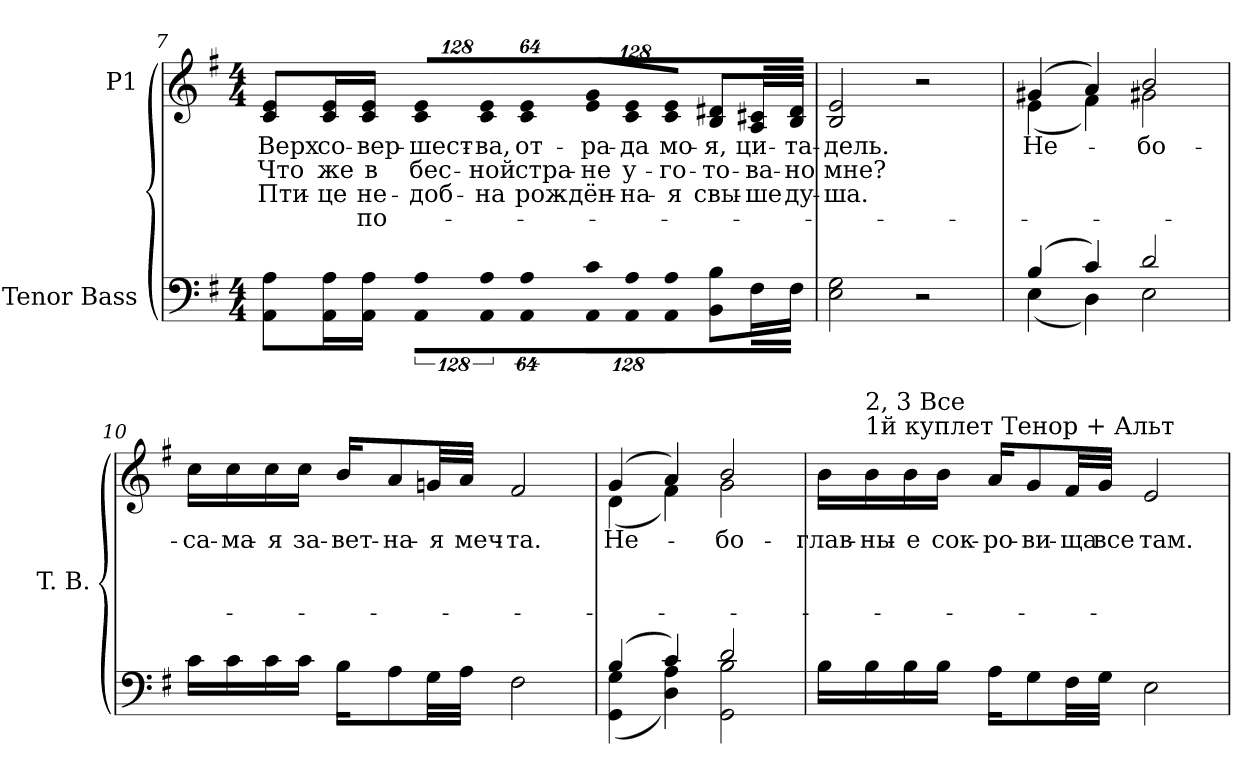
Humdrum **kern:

**kern	**kern	**text	**text	**text	**text
*part2	*part1	*part1	*part1	*part1	*part1
*staff2	*staff1	*staff1	*staff1	*staff1	*staff1
*I"Tenor Bass	*I"P1	*	*	*	*
*I'T. B.	*	*	*	*	*
!!LO:LB:g=z
*clefF4	*clefG2	*	*	*	*
*k[f#]	*k[f#]	*	*	*	*
*e:	*e:	*	*	*	*
*M4/4	*M4/4	*	*	*	*
=7	=7	=7	=7	=7	=7
!	!	!LO:LY:b:color=#000000	!LO:LY:b:color=#000000	!LO:LY:b:color=#000000	!
8AAi\ 8AiL	8ci/ 8eiL	Верх	Что	-Пти-	.
!	!	!LO:LY:b:color=#000000	!LO:LY:b:color=#000000	!LO:LY:b:color=#000000	!
16AAi\ 16AiL	16ci/ 16eiL	со-	же	-це	.
!	!	!LO:LY:b:color=#000000	!LO:LY:b:color=#000000	!LO:LY:b:color=#000000	!LO:LY:b:color=#000000
16AAi\ 16AiJJ	16ci/ 16eiJJ	-вер-	в	не-	по-
!LO:N:vis=8	!	!	!	!	!
*	*Xbrackettup	*	*	*	*
!	!LO:N:vis=8	!	!	!	!
!	!	!LO:LY:b:color=#000000	!LO:LY:b:color=#000000	!LO:LY:b:color=#000000	!
1024%85AAi\ 1024%85AiL	1024%85ci/ 1024%85eiL	-шест-	-бес-	-доб-	.
!LO:N:vis=8	!LO:N:vis=8	!	!	!	!
!	!	!LO:LY:b:color=#000000	!LO:LY:b:color=#000000	!LO:LY:b:color=#000000	!
1024%85AAi\ 1024%85Ai	1024%85ci/ 1024%85ei	-ва,	-ной	-на	.
!LO:N:vis=8	!LO:N:vis=8	!	!	!	!
!	!	!LO:LY:b:color=#000000	!LO:LY:b:color=#000000	!LO:LY:b:color=#000000	!
512%43AAi\ 512%43AiJ	512%43ci/ 512%43eiJ	от-	стра-	рож-	.
!LO:N:vis=8	!LO:N:vis=8	!	!	!	!
!	!	!LO:LY:b:color=#000000	!LO:LY:b:color=#000000	!LO:LY:b:color=#000000	!
1024%85AAi\ 1024%85ciL	1024%85ei/ 1024%85giL	-ра-	-не	-дён-	.
!LO:N:vis=8	!LO:N:vis=8	!	!	!	!
!	!	!LO:LY:b:color=#000000	!LO:LY:b:color=#000000	!LO:LY:b:color=#000000	!
1024%85AAi\ 1024%85Ai	1024%85ci/ 1024%85ei	-да	у-	-на-	.
!LO:N:vis=8	!LO:N:vis=8	!	!	!	!
!	!	!LO:LY:b:color=#000000	!LO:LY:b:color=#000000	!LO:LY:b:color=#000000	!
512%43AAi\ 512%43AiJ	512%43ci/ 512%43eiJ	мо-	-го-	-я	.
!	!	!LO:LY:b:color=#000000	!LO:LY:b:color=#000000	!LO:LY:b:color=#000000	!
8BBi\ 8BiL	8Bi/ 8d#XiL	-я,	-то-	свы-	.
!	!	!LO:LY:b:color=#000000	!LO:LY:b:color=#000000	!LO:LY:b:color=#000000	!
16F#i\L	16Ai/ 16c#XiL	ци-	-ва-	-ше	.
!	!	!LO:LY:b:color=#000000	!LO:LY:b:color=#000000	!LO:LY:b:color=#000000	!
16F#i\JJ	16Bi/ 16d#iJJ	-та-	-но	ду-	.
=8	=8	=8	=8	=8	=8
!	!	!LO:LY:b:color=#000000	!LO:LY:b:color=#000000	!LO:LY:b:color=#000000	!
2Ei\ 2Gi	2Bi/ 2ei	-дель.	мне?	-ша.	.
2r	2r	.	.	.	.
=9	=9	=9	=9	=9	=9
*^	*	*	*	*	*
!	!	!LO:TX:a:Bi:t=Припев	!	!	!	!
!	!	!	!LO:LY:b:color=#000000	!	!	!
*	*	*^	*	*	*	*
(4Bi/	(4Ei\	(4g#Xi/	(4ei\	Не-	.	.	.
4ci/)	4Di\)	4ai/)	4f#i\)	.	.	.	.
!	!	!	!	!LO:LY:b:color=#000000	!	!	!
2di/	2Ei\	2bi/	2g#Xi\	-бо-	.	.	.
*v	*v	*	*	*	*	*	*
*	*v	*v	*	*	*	*
!!LO:LB:g=z
=10	=10	=10	=10	=10	=10
*^	*^	*	*	*	*
!	!	!LO:TX:a:t=1й куплет Тенор	!	!	!	!	!
!	!	!LO:TX:t=2, 3 Все	!	!	!	!	!
!	!	!	!	!LO:LY:b:color=#000000	!	!	!
*v	*v	*	*	*	*	*	*
*	*v	*v	*	*	*	*
16ci\LL	16cci\LL	-са-	.	.	.
!	!	!LO:LY:b:color=#000000	!	!	!
16ci\	16cci\	-ма-	.	.	.
!	!	!LO:LY:b:color=#000000	!	!	!
16ci\	16cci\	-я	.	.	.
!	!	!LO:LY:b:color=#000000	!	!	!
16ci\JJ	16cci\JJ	за-	.	.	.
!	!	!LO:LY:b:color=#000000	!	!	!
16Bi\KL	16bi/KL	-вет-	.	.	.
!	!	!LO:LY:b:color=#000000	!	!	!
8Ai\	8ai/	-на-	.	.	.
!	!	!LO:LY:b:color=#000000	!	!	!
32Gi\LL	32gni/LL	-я	.	.	.
!	!	!LO:LY:b:color=#000000	!	!	!
32Ai\JJJ	32ai/JJJ	меч-	.	.	.
!	!	!LO:LY:b:color=#000000	!	!	!
2F#i\	2f#i/	-та.	.	.	.
=11	=11	=11	=11	=11	=11
*^	*	*	*	*	*
!	!	!	!LO:LY:b:color=#000000	!	!	!
*	*	*^	*	*	*	*
(4Bi/	(4GGi\ 4Gi	(4gi/	(4di\	Не-	.	.	.
4ci/)	4Di\ 4Ai)	4ai/)	4f#i\)	.	.	.	.
!	!	!	!	!LO:LY:b:color=#000000	!	!	!
2di/	2GGi\ 2Bi	2bi/	2gi\	-бо-	.	.	.
*v	*v	*	*	*	*	*	*
*	*v	*v	*	*	*	*
=12	=12	=12	=12	=12	=12
*^	*^	*	*	*	*
!	!	!	!	!LO:LY:b:color=#000000	!	!	!
*v	*v	*	*	*	*	*	*
*	*v	*v	*	*	*	*
16Bi\LL	16bi\LL	-глав-	.	.	.
!	!LO:TX:a:t=1й куплет Тенор + Альт	!	!	!	!
!	!LO:TX:t=2, 3 Все	!	!	!	!
!	!	!LO:LY:b:color=#000000	!	!	!
16Bi\	16bi\	-ны-	.	.	.
!	!	!LO:LY:b:color=#000000	!	!	!
16Bi\	16bi\	-е	.	.	.
!	!	!LO:LY:b:color=#000000	!	!	!
16Bi\JJ	16bi\JJ	сок-	.	.	.
!	!	!LO:LY:b:color=#000000	!	!	!
16Ai\KL	16ai/KL	-ро-	.	.	.
!	!	!LO:LY:b:color=#000000	!	!	!
8Gi\	8gi/	-ви-	.	.	.
!	!	!LO:LY:b:color=#000000	!	!	!
32F#i\LL	32f#i/LL	-ща	.	.	.
!	!	!LO:LY:b:color=#000000	!	!	!
32Gi\JJJ	32gi/JJJ	все	.	.	.
!	!	!LO:LY:b:color=#000000	!	!	!
2Ei\	2ei/	там.	.	.	.
=	=	=	=	=	=
*-	*-	*-	*-	*-	*-
